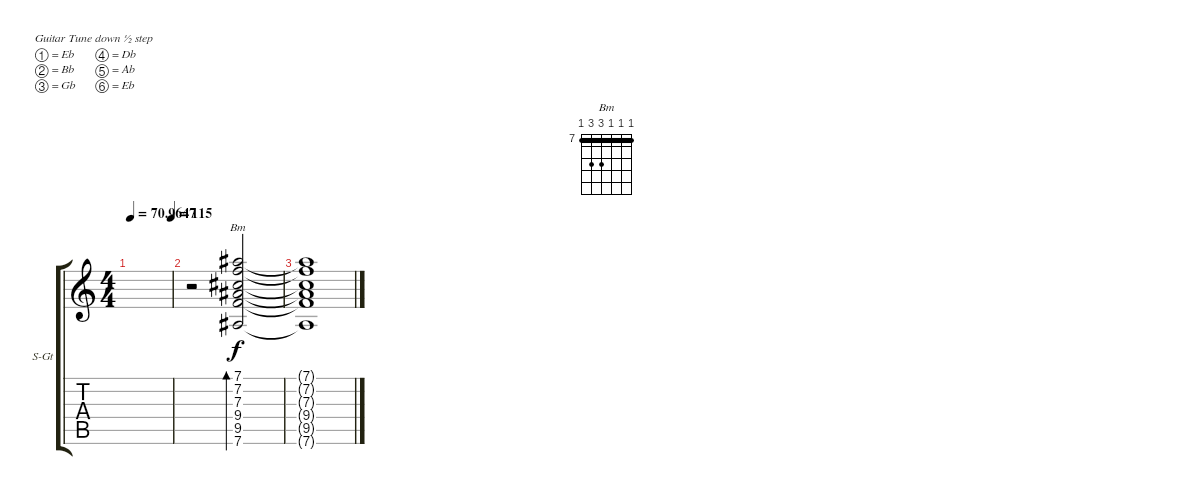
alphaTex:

\bracketExtendMode groupsimilarinstruments
\firstSystemTrackNameOrientation horizontal
\otherSystemsTrackNameOrientation horizontal
\track ("Guitar 2 (Chords)" "S-Gt") {instrument acousticguitarsteel}
\staff {score tabs}
\tuning (Eb4 Bb3 Gb3 Db3 Ab2 Eb2)
\chord ("Bm" 7 7 7 9 9 7) {firstfret 7 barre (7 7 7)}
\ts (4 4)
\tempo
70.9647
\tempo (115 1)
\accidentals auto
\clef g2
\ottava regular
\simile none
\ks c
|
r.2 (7.6 9.5 9.4 7.3 7.2 7.1).2{bd 476 ch "Bm"} |
(7.6{t} 9.5{t} 9.4{t} 7.2{t} 7.3{t} 7.1{t}).1
